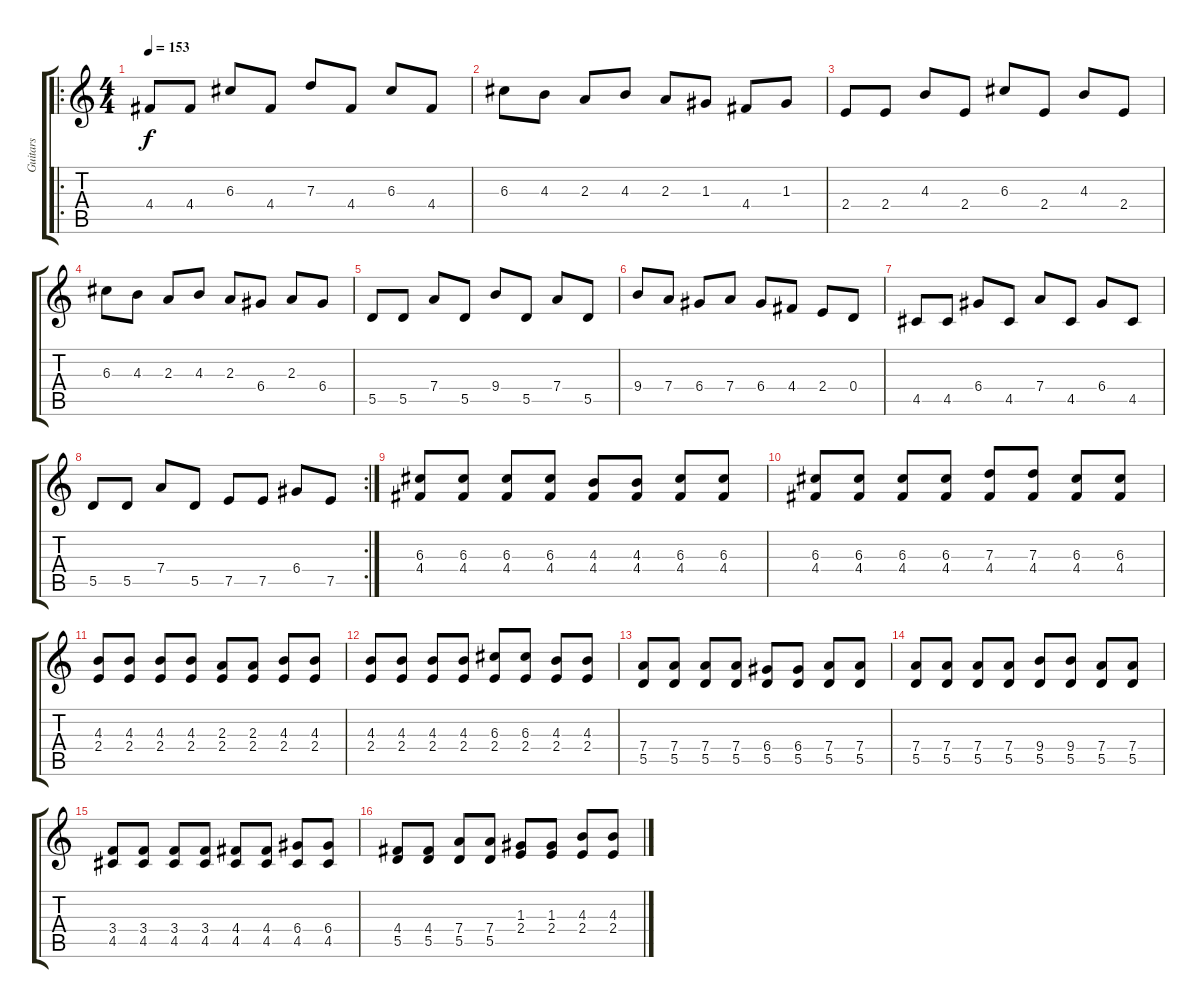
\track ("Guitars" "Guitars") {instrument distortionguitar}
\staff {score tabs}
\tuning (E4 B3 G3 D3 A2 E2) {hide}
\ro
\ts (4 4)
\tempo 153
\clef g2
\ks c
4.4.8{dy f balance 16} 4.4.8 6.3.8 4.4.8 7.3.8 4.4.8 6.3.8 4.4.8 |
6.3.8 4.3.8 2.3.8 4.3.8 2.3.8 1.3.8 4.4.8 1.3.8 |
2.4.8 2.4.8 4.3.8 2.4.8 6.3.8 2.4.8 4.3.8 2.4.8 |
6.3.8 4.3.8 2.3.8 4.3.8 2.3.8 6.4.8 2.3.8 6.4.8 |
5.5.8 5.5.8 7.4.8 5.5.8 9.4.8 5.5.8 7.4.8 5.5.8 |
9.4.8 7.4.8 6.4.8 7.4.8 6.4.8 4.4.8 2.4.8 0.4.8 |
4.5.8 4.5.8 6.4.8 4.5.8 7.4.8 4.5.8 6.4.8 4.5.8 |
\rc 2
5.5.8 5.5.8 7.4.8 5.5.8 7.5.8 7.5.8 6.4.8 7.5.8 |
(6.3 4.4).8{balance 8} (6.3 4.4).8 (6.3 4.4).8 (6.3 4.4).8 (4.3 4.4).8 (4.3 4.4).8 (6.3 4.4).8 (6.3 4.4).8 |
(6.3 4.4).8 (6.3 4.4).8 (6.3 4.4).8 (6.3 4.4).8 (7.3 4.4).8 (7.3 4.4).8 (6.3 4.4).8 (6.3 4.4).8 |
(4.3 2.4).8 (4.3 2.4).8 (4.3 2.4).8 (4.3 2.4).8 (2.3 2.4).8 (2.3 2.4).8 (4.3 2.4).8 (4.3 2.4).8 |
(4.3 2.4).8 (4.3 2.4).8 (4.3 2.4).8 (4.3 2.4).8 (6.3 2.4).8 (6.3 2.4).8 (4.3 2.4).8 (4.3 2.4).8 |
(7.4 5.5).8 (7.4 5.5).8 (7.4 5.5).8 (7.4 5.5).8 (6.4 5.5).8 (6.4 5.5).8 (7.4 5.5).8 (7.4 5.5).8 |
(7.4 5.5).8 (7.4 5.5).8 (7.4 5.5).8 (7.4 5.5).8 (9.4 5.5).8 (9.4 5.5).8 (7.4 5.5).8 (7.4 5.5).8 |
(3.4 4.5).8 (3.4 4.5).8 (3.4 4.5).8 (3.4 4.5).8 (4.4 4.5).8 (4.4 4.5).8 (6.4 4.5).8 (6.4 4.5).8 |
(4.4 5.5).8 (4.4 5.5).8 (7.4 5.5).8 (7.4 5.5).8 (1.3 2.4).8 (1.3 2.4).8 (4.3 2.4).8 (4.3 2.4).8
